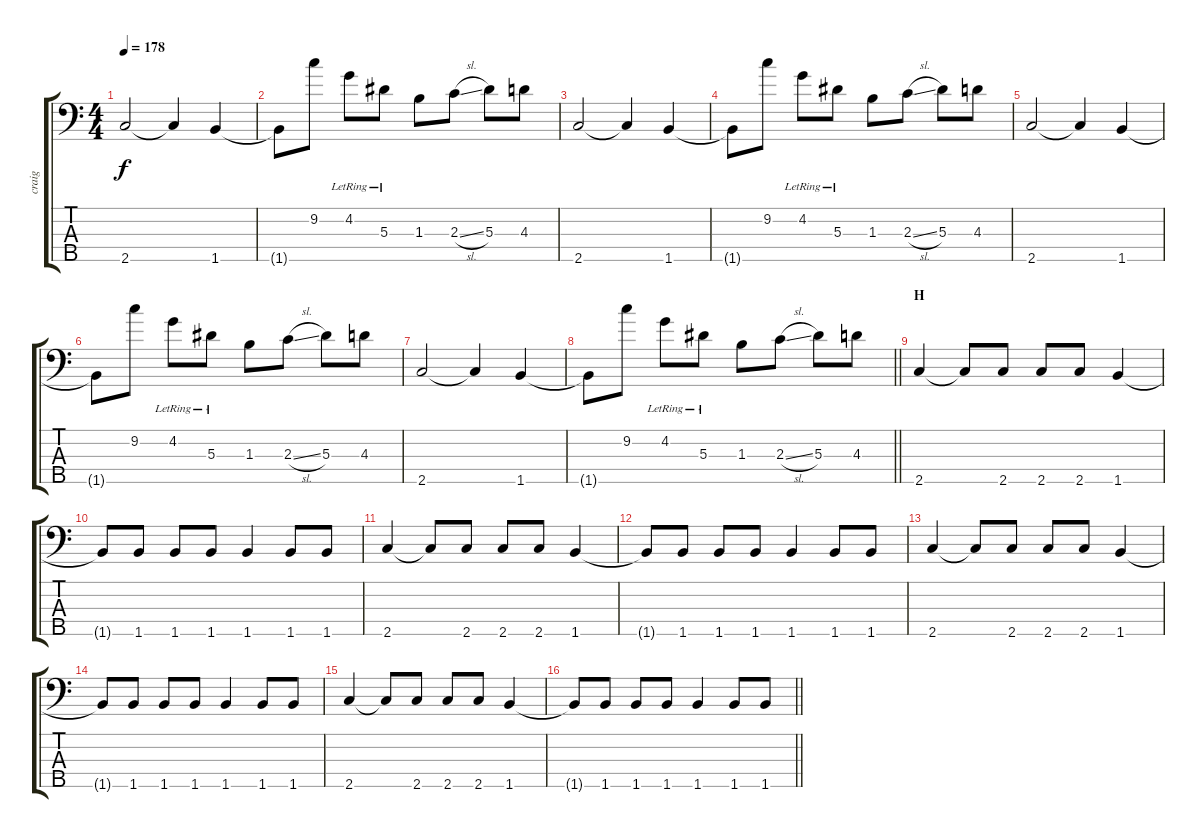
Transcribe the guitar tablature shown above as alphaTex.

\track ("craig" "craig") {solo instrument slapbass1}
\staff {score tabs}
\tuning (G3 Eb3 Bb2 F2 Bb1) {hide}
\ts (4 4)
\tempo 178
\clef f4
\ks c
2.5.2{dy f} 2.5{t}.4 1.5.4 |
1.5{t}.8 9.2.8 4.2{lr}.8 5.3{lr}.8 1.3.8 2.3{sl}.8 5.3.8 4.3.8 |
2.5.2 2.5{t}.4 1.5.4 |
1.5{t}.8 9.2.8 4.2{lr}.8 5.3{lr}.8 1.3.8 2.3{sl}.8 5.3.8 4.3.8 |
2.5.2 2.5{t}.4 1.5.4 |
1.5{t}.8 9.2.8 4.2{lr}.8 5.3{lr}.8 1.3.8 2.3{sl}.8 5.3.8 4.3.8 |
2.5.2 2.5{t}.4 1.5.4 |
\barLineRight lightlight
1.5{t}.8 9.2.8 4.2{lr}.8 5.3{lr}.8 1.3.8 2.3{sl}.8 5.3.8 4.3.8 |
\section ("" "H")
2.5.4 2.5{t}.8 2.5.8 2.5.8 2.5.8 1.5.4 |
1.5{t}.8 1.5.8 1.5.8 1.5.8 1.5.4 1.5.8 1.5.8 |
2.5.4 2.5{t}.8 2.5.8 2.5.8 2.5.8 1.5.4 |
1.5{t}.8 1.5.8 1.5.8 1.5.8 1.5.4 1.5.8 1.5.8 |
2.5.4 2.5{t}.8 2.5.8 2.5.8 2.5.8 1.5.4 |
1.5{t}.8 1.5.8 1.5.8 1.5.8 1.5.4 1.5.8 1.5.8 |
2.5.4 2.5{t}.8 2.5.8 2.5.8 2.5.8 1.5.4 |
\barLineRight lightlight
1.5{t}.8 1.5.8 1.5.8 1.5.8 1.5.4 1.5.8 1.5.8
